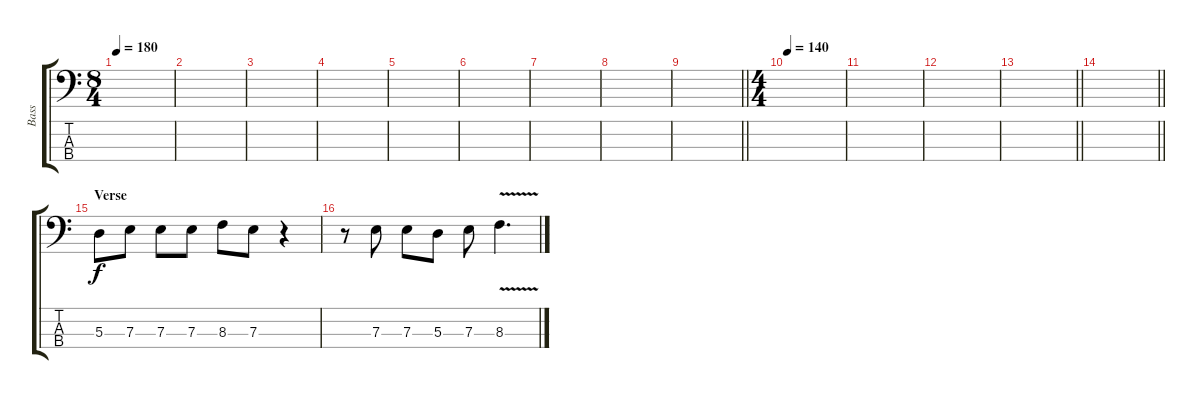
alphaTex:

\track ("Bass" "Bass") {instrument electricbassfinger}
\staff {score tabs}
\tuning (G2 D2 A1 E1) {hide}
\ts (8 4)
\tempo 180
\clef f4
\ks c
|
|
|
|
|
|
|
|
\barLineRight lightlight
|
\ts (4 4)
\tempo 140
|
|
|
\barLineRight lightlight
|
\barLineRight lightlight
|
\section ("" "Verse")
5.3.8 7.3.8 7.3.8 7.3.8 8.3.8 7.3.8 r.4 |
r.8 7.3.8 7.3.8 5.3.8 7.3.8 8.3{v}.4{d}
